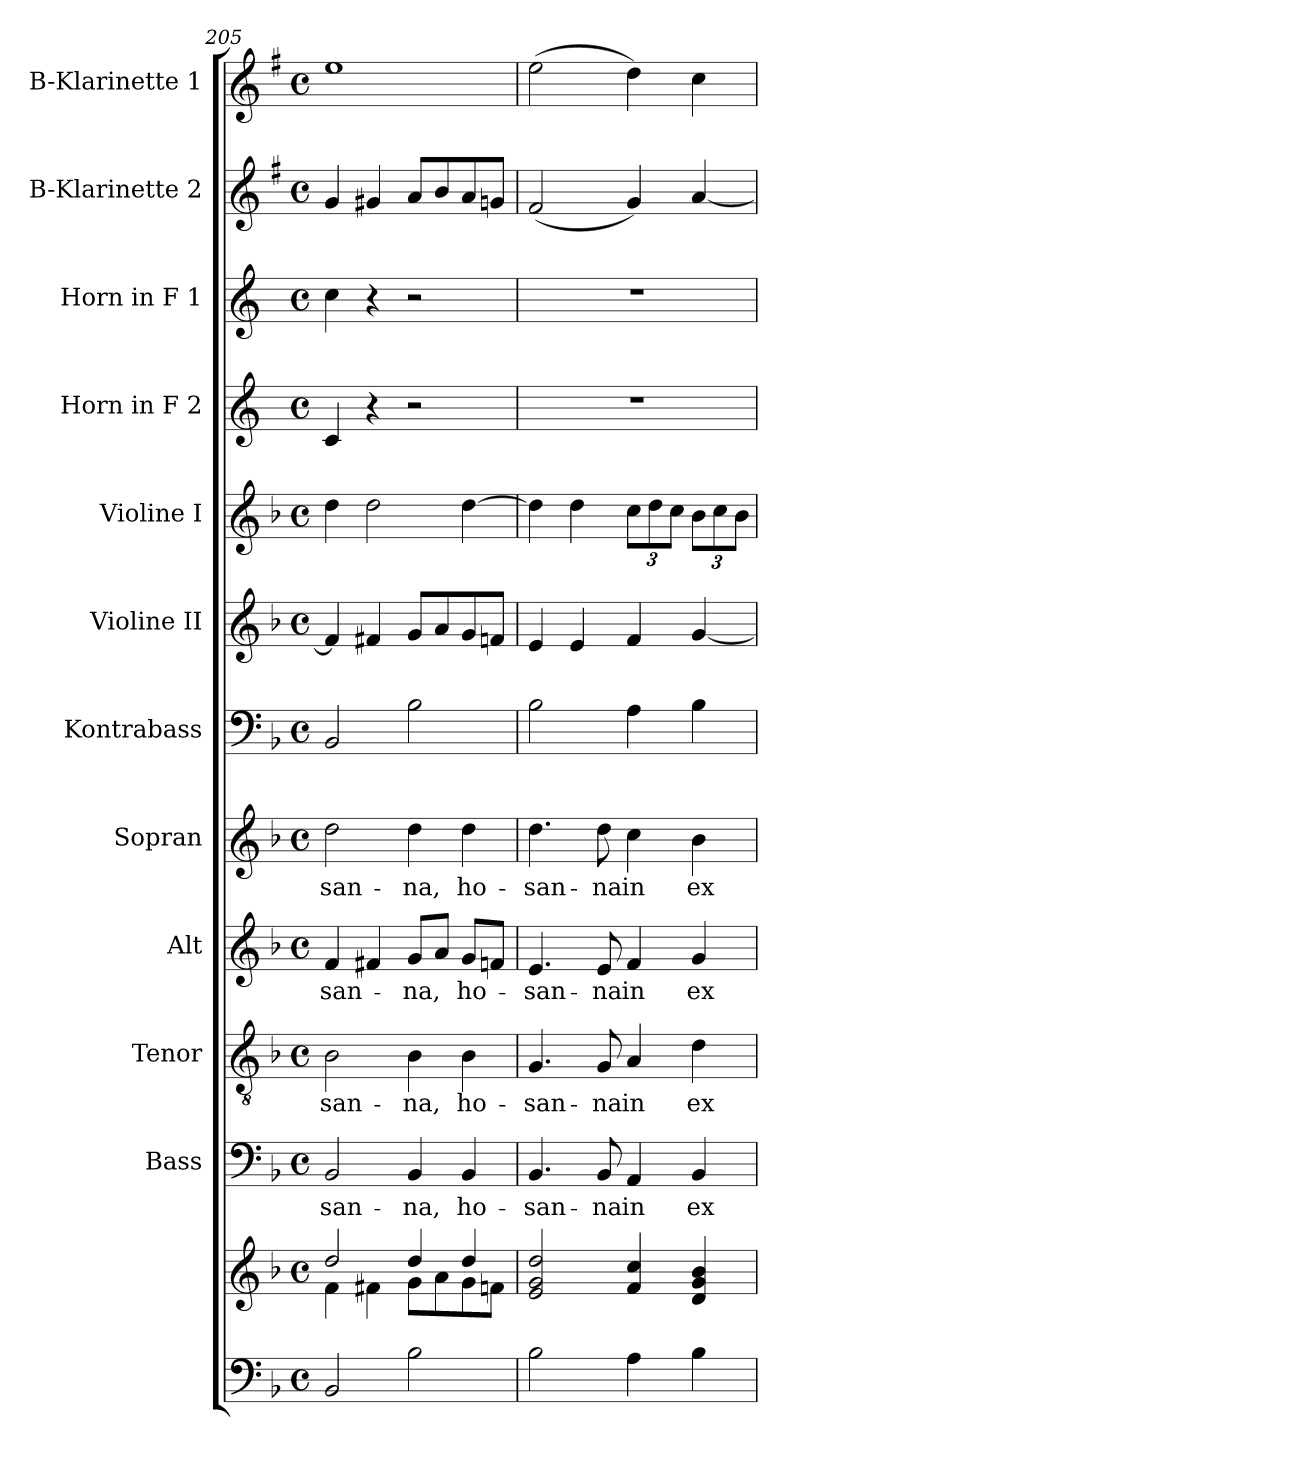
**kern	**kern	**kern	**text	**kern	**text	**kern	**text	**kern	**text	**kern	**kern	**kern	**kern	**kern	**kern	**kern
*part12	*part12	*part11	*part11	*part10	*part10	*part9	*part9	*part8	*part8	*part7	*part6	*part5	*part4	*part3	*part2	*part1
*staff13	*staff12	*staff11	*staff11	*staff10	*staff10	*staff9	*staff9	*staff8	*staff8	*staff7	*staff6	*staff5	*staff4	*staff3	*staff2	*staff1
*	*	*I"Bass	*	*I"Tenor	*	*I"Alt	*	*I"Sopran	*	*I"Kontrabass	*I"Violine II	*I"Violine I	*I"Horn in F 2	*I"Horn in F 1	*I"B-Klarinette 2	*I"B-Klarinette 1
*	*	*I'B.	*	*I'T.	*	*I'A.	*	*I'S.	*	*I'Kb.	*I'Vl. II	*I'Vl. I	*	*	*I'B Kl. 2	*I'B Kl. 1
*clefF4	*clefG2	*clefF4	*	*clefGv2	*	*clefG2	*	*clefG2	*	*clefF4	*clefG2	*clefG2	*clefG2	*clefG2	*clefG2	*clefG2
*	*	*	*	*	*	*	*	*	*	*ITrd7c12	*	*	*ITrd4c7	*ITrd4c7	*ITrd1c2	*ITrd1c2
*k[b-]	*k[b-]	*k[b-]	*	*k[b-]	*	*k[b-]	*	*k[b-]	*	*k[b-]	*k[b-]	*k[b-]	*k[b-]	*k[b-]	*k[b-]	*k[b-]
*F:	*F:	*F:	*	*F:	*	*F:	*	*F:	*	*F:	*F:	*F:	*F:	*F:	*F:	*F:
*M4/4	*M4/4	*M4/4	*	*M4/4	*	*M4/4	*	*M4/4	*	*M4/4	*M4/4	*M4/4	*M4/4	*M4/4	*M4/4	*M4/4
*met(c)	*met(c)	*met(c)	*	*met(c)	*	*met(c)	*	*met(c)	*	*met(c)	*met(c)	*met(c)	*met(c)	*met(c)	*met(c)	*met(c)
=205	=205	=205	=205	=205	=205	=205	=205	=205	=205	=205	=205	=205	=205	=205	=205	=205
*	*^	*	*	*	*	*	*	*	*	*	*	*	*	*	*	*
!	!	!	!	!LO:LY:b	!	!LO:LY:b	!	!LO:LY:b	!	!LO:LY:b	!	!	!	!	!	!	!
2BB-/	2dd/	4f\	2BB-/	-san-	2B-\	-san-	4f/	-san-	2dd\	-san-	2BBB-/	4f/]	4dd\	4F/	4f\	4f/	1dd
.	.	4f#X\	.	.	.	.	4f#X/	.	.	.	.	4f#X/	2dd\	4r	4r	4f#X/	.
!	!	!	!	!LO:LY:b	!	!LO:LY:b	!	!LO:LY:b	!	!LO:LY:b	!	!	!	!	!	!	!
2B-\	4dd/	8g\L	4BB-/	-na,	4B-\	-na,	8g/L	-na,	4dd\	-na,	2BB-\	8g/L	.	2r	2r	8g/L	.
.	.	8a\	.	.	.	.	8a/J	.	.	.	.	8a/	.	.	.	8a/	.
!	!	!	!	!LO:LY:b	!	!LO:LY:b	!	!LO:LY:b	!	!LO:LY:b	!	!	!	!	!	!	!
.	4dd/	8g\	4BB-/	ho-	4B-\	ho-	8g/L	ho-	4dd\	ho-	.	8g/	[4dd\	.	.	8g/	.
.	.	8fn\J	.	.	.	.	8fn/J	.	.	.	.	8fn/J	.	.	.	8fn/J	.
!!LO:PB:g=z
=206	=206	=206	=206	=206	=206	=206	=206	=206	=206	=206	=206	=206	=206	=206	=206	=206	=206
!	!	!	!	!LO:LY:b	!	!LO:LY:b	!	!LO:LY:b	!	!LO:LY:b	!	!	!	!	!	!	!
*	*v	*v	*	*	*	*	*	*	*	*	*	*	*	*	*	*	*
2B-\	2e/ 2g/ 2dd/	4.BB-/	-san-	4.G/	-san-	4.e/	-san-	4.dd\	-san-	2BB-\	4e/	4dd\]	1r	1r	(<2e/	(>2dd\
.	.	.	.	.	.	.	.	.	.	.	4e/	4dd\	.	.	.	.
!	!	!	!LO:LY:b	!	!LO:LY:b	!	!LO:LY:b	!	!LO:LY:b	!	!	!	!	!	!	!
.	.	8BB-/	-na	8G/	-na	8e/	-na	8dd\	-na	.	.	.	.	.	.	.
!	!	!	!LO:LY:b	!	!LO:LY:b	!	!LO:LY:b	!	!LO:LY:b	!	!	!	!	!	!	!
4A\	4f/ 4cc/	4AA/	in	4A/	in	4f/	in	4cc\	in	4AA\	4f/	12cc\L	.	.	4f/)	4cc\)
.	.	.	.	.	.	.	.	.	.	.	.	12dd\	.	.	.	.
.	.	.	.	.	.	.	.	.	.	.	.	12cc\J	.	.	.	.
!	!	!	!LO:LY:b	!	!LO:LY:b	!	!LO:LY:b	!	!LO:LY:b	!	!	!	!	!	!	!
4B-\	4d/ 4g/ 4b-/	4BB-/	ex-	4d\	ex-	4g/	ex-	4b-\	ex-	4BB-\	[4g/	12b-\L	.	.	[4g/	4b-\
.	.	.	.	.	.	.	.	.	.	.	.	12cc\	.	.	.	.
.	.	.	.	.	.	.	.	.	.	.	.	12b-\J	.	.	.	.
=	=	=	=	=	=	=	=	=	=	=	=	=	=	=	=	=
*-	*-	*-	*-	*-	*-	*-	*-	*-	*-	*-	*-	*-	*-	*-	*-	*-
